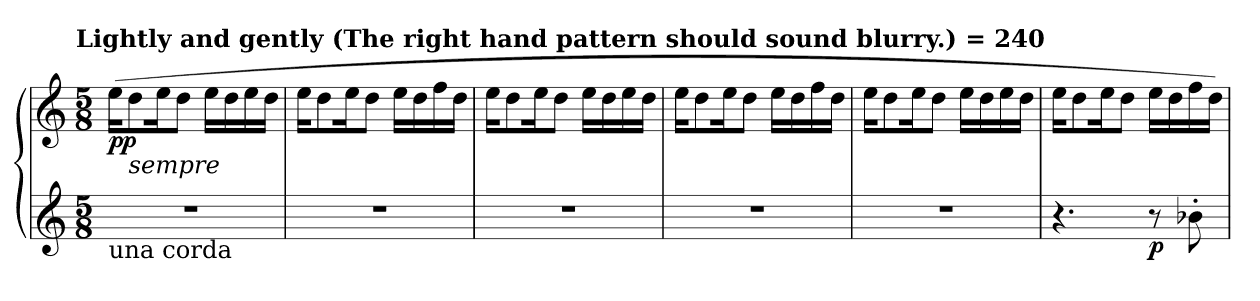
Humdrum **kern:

**kern	**kern	**dynam
*part1	*part1	*part1
*staff2	*staff1	*staff1/2
*clefG2	*clefG2	*
*k[]	*k[]	*
!!LO:TX:omd:t=Lightly and gently (The right hand pattern should sound blurry.) = 240
*M5/8	*M5/8	*
*MM120	*MM120	*
=1	=1	=1
!LO:TX:b:t=una corda	!	!
!	!	!LO:DY:b
8%5r	(>16ee\KL	pp
!	!LO:TX:b:i:t=sempre	!
.	8dd\	.
.	16ee\k	.
.	8dd\J	.
.	16ee\LL	.
.	16dd\	.
.	16ee\	.
.	16dd\JJ	.
=2	=2	=2
8%5r	16ee\KL	.
.	8dd\	.
.	16ee\k	.
.	8dd\J	.
.	16ee\LL	.
.	16dd\	.
.	16ff\	.
.	16dd\JJ	.
=3	=3	=3
8%5r	16ee\KL	.
.	8dd\	.
.	16ee\k	.
.	8dd\J	.
.	16ee\LL	.
.	16dd\	.
.	16ee\	.
.	16dd\JJ	.
=4	=4	=4
8%5r	16ee\KL	.
.	8dd\	.
.	16ee\k	.
.	8dd\J	.
.	16ee\LL	.
.	16dd\	.
.	16ff\	.
.	16dd\JJ	.
!!LO:LB:g=z
=5	=5	=5
8%5r	16ee\KL	.
.	8dd\	.
.	16ee\k	.
.	8dd\J	.
.	16ee\LL	.
.	16dd\	.
.	16ee\	.
.	16dd\JJ	.
=6	=6	=6
4.r	16ee\KL	.
.	8dd\	.
.	16ee\k	.
.	8dd\J	.
!	!	!LO:DY:b=2
8r	16ee\LL	p
.	16dd\	.
8b-X'\	16ff\	.
.	16dd\JJ)	.
=	=	=
*-	*-	*-
